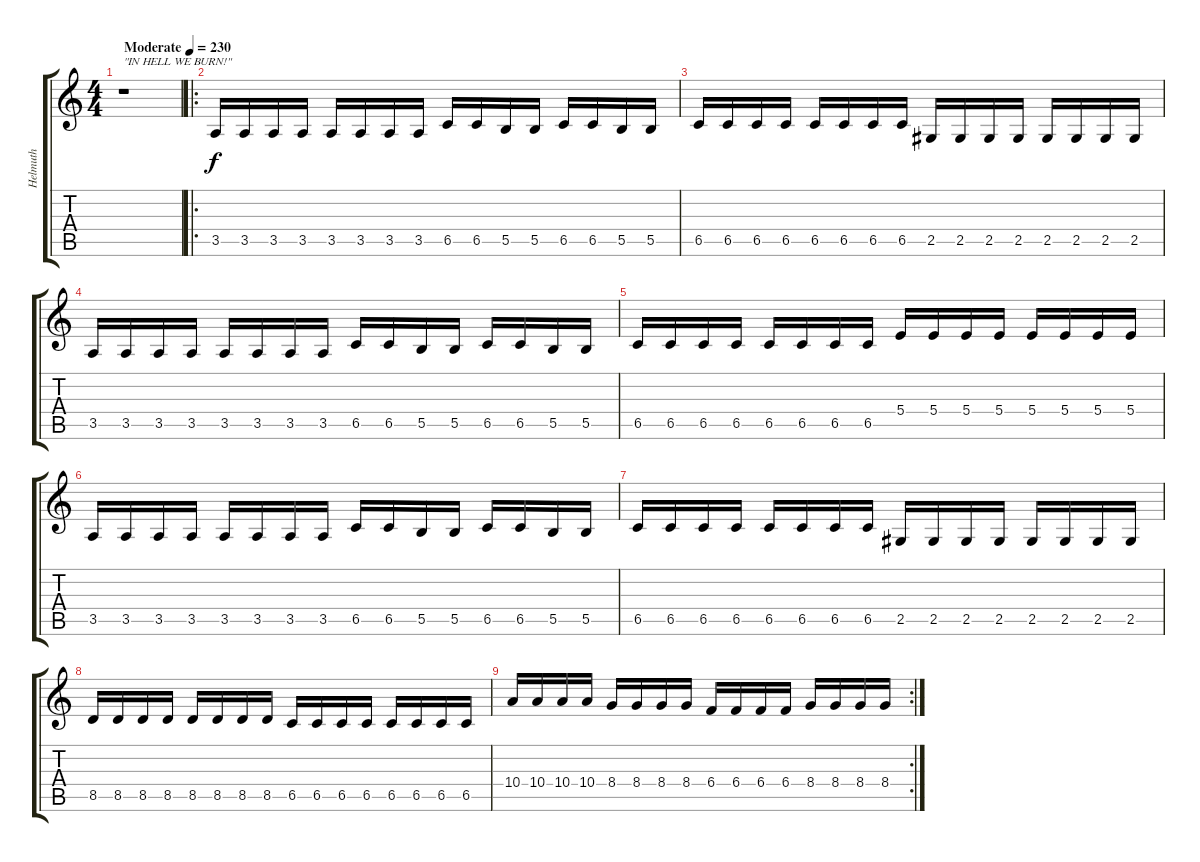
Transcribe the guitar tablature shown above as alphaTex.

\track ("Helmuth" "Helmuth") {instrument overdrivenguitar}
\staff {score tabs}
\tuning (Db4 Ab3 E3 B2 Gb2 Db2) {hide}
\ts (4 4)
\tempo (230 "Moderate")
\clef g2
\ks c
r.1{txt "\"IN HELL WE BURN!\"" dy f instrument overdrivenguitar} |
\ro
3.5.16 3.5.16 3.5.16 3.5.16 3.5.16 3.5.16 3.5.16 3.5.16 6.5.16 6.5.16 5.5.16 5.5.16 6.5.16 6.5.16 5.5.16 5.5.16 |
6.5.16 6.5.16 6.5.16 6.5.16 6.5.16 6.5.16 6.5.16 6.5.16 2.5.16 2.5.16 2.5.16 2.5.16 2.5.16 2.5.16 2.5.16 2.5.16 |
3.5.16 3.5.16 3.5.16 3.5.16 3.5.16 3.5.16 3.5.16 3.5.16 6.5.16 6.5.16 5.5.16 5.5.16 6.5.16 6.5.16 5.5.16 5.5.16 |
6.5.16 6.5.16 6.5.16 6.5.16 6.5.16 6.5.16 6.5.16 6.5.16 5.4.16 5.4.16 5.4.16 5.4.16 5.4.16 5.4.16 5.4.16 5.4.16 |
3.5.16 3.5.16 3.5.16 3.5.16 3.5.16 3.5.16 3.5.16 3.5.16 6.5.16 6.5.16 5.5.16 5.5.16 6.5.16 6.5.16 5.5.16 5.5.16 |
6.5.16 6.5.16 6.5.16 6.5.16 6.5.16 6.5.16 6.5.16 6.5.16 2.5.16 2.5.16 2.5.16 2.5.16 2.5.16 2.5.16 2.5.16 2.5.16 |
8.5.16 8.5.16 8.5.16 8.5.16 8.5.16 8.5.16 8.5.16 8.5.16 6.5.16 6.5.16 6.5.16 6.5.16 6.5.16 6.5.16 6.5.16 6.5.16 |
\rc 2
10.4.16 10.4.16 10.4.16 10.4.16 8.4.16 8.4.16 8.4.16 8.4.16 6.4.16 6.4.16 6.4.16 6.4.16 8.4.16 8.4.16 8.4.16 8.4.16
